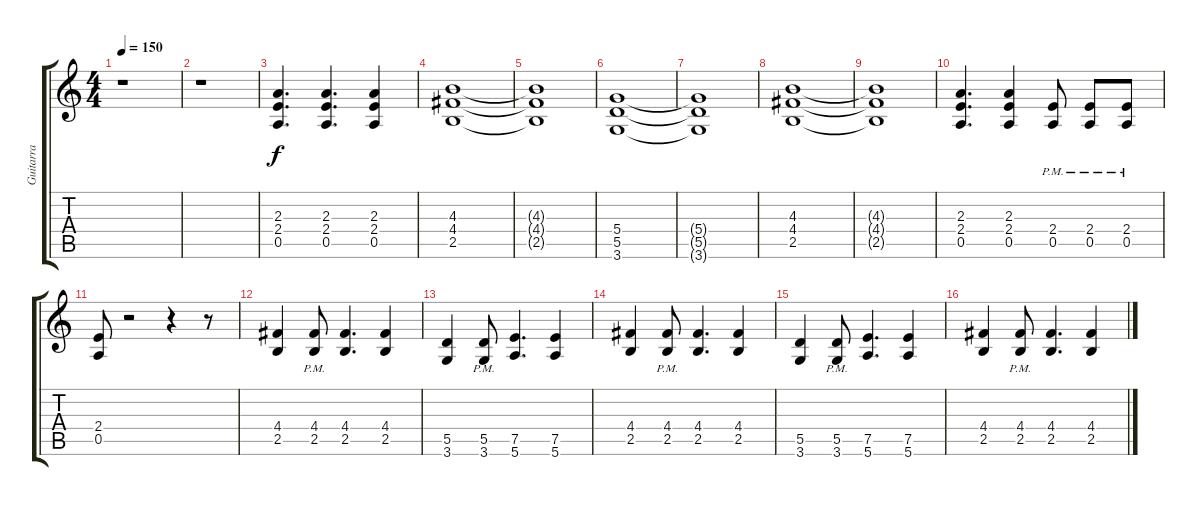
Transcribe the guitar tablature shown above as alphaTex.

\track ("Guitarra" "Guitarra") {instrument distortionguitar}
\staff {score tabs}
\tuning (E4 B3 G3 D3 A2 E2) {hide}
\ts (4 4)
\tempo 150
\clef g2
\ks c
r.1{dy f} |
r.1 |
(2.3 2.4 0.5).4{d} (2.3 2.4 0.5).4{d} (2.3 2.4 0.5).4 |
(4.3 4.4 2.5).1 |
(4.3{t} 4.4{t} 2.5{t}).1 |
(5.4 5.5 3.6).1 |
(5.4{t} 5.5{t} 3.6{t}).1 |
(4.3 4.4 2.5).1 |
(4.3{t} 4.4{t} 2.5{t}).1 |
(2.3 2.4 0.5).4{d} (2.3 2.4 0.5).4 (2.4{pm} 0.5{pm}).8 (2.4{pm} 0.5{pm}).8 (2.4{pm} 0.5{pm}).8 |
(2.4 0.5).8 r.2 r.4 r.8 |
(4.4 2.5).4 (4.4{pm} 2.5{pm}).8 (4.4 2.5).4{d} (4.4 2.5).4 |
(5.5 3.6).4 (5.5{pm} 3.6{pm}).8 (7.5 5.6).4{d} (7.5 5.6).4 |
(4.4 2.5).4 (4.4{pm} 2.5{pm}).8 (4.4 2.5).4{d} (4.4 2.5).4 |
(5.5 3.6).4 (5.5{pm} 3.6{pm}).8 (7.5 5.6).4{d} (7.5 5.6).4 |
(4.4 2.5).4 (4.4{pm} 2.5{pm}).8 (4.4 2.5).4{d} (4.4 2.5).4
